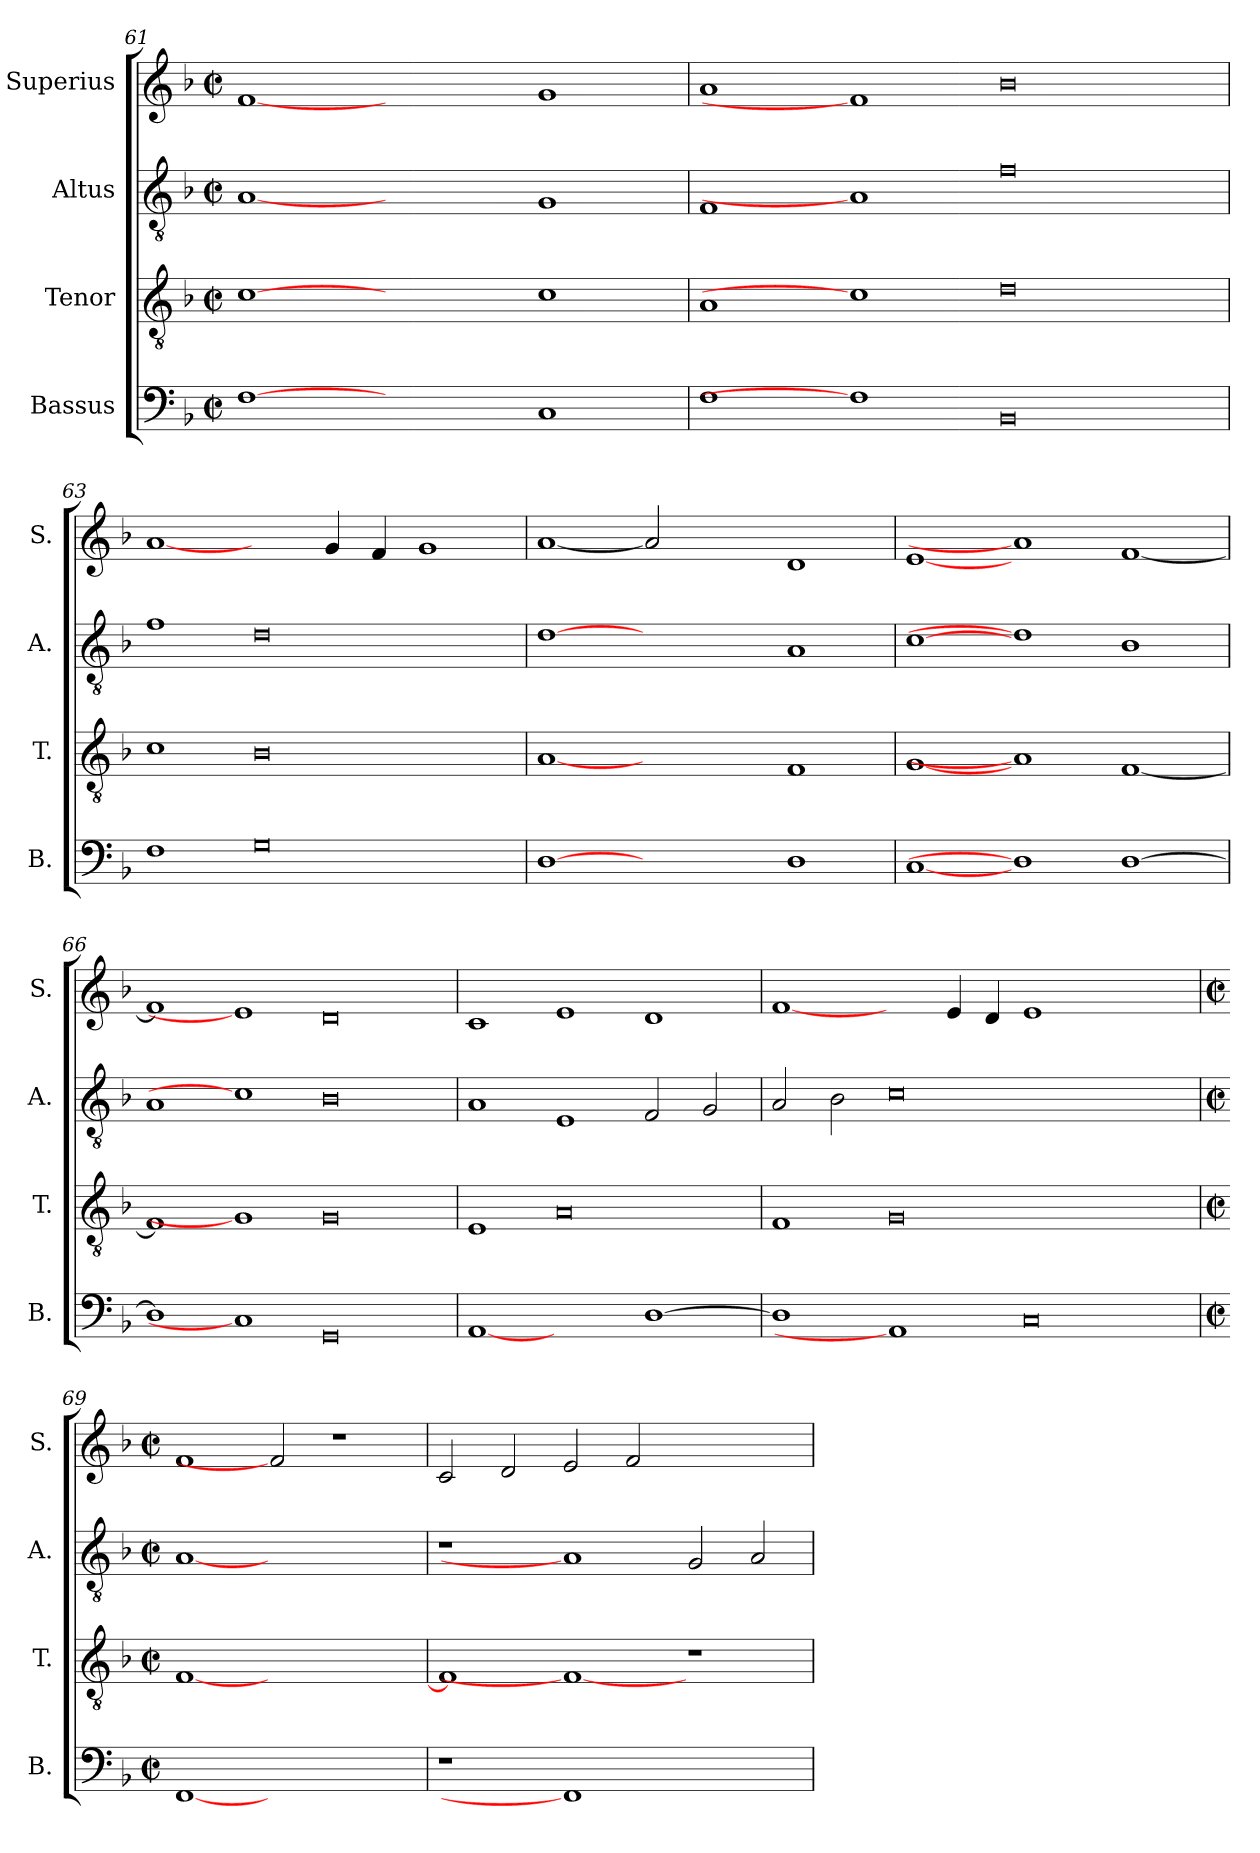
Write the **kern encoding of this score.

**kern	**kern	**kern	**kern
*part4	*part3	*part2	*part1
*staff4	*staff3	*staff2	*staff1
*I"Bassus	*I"Tenor	*I"Altus	*I"Superius
*I'B.	*I'T.	*I'A.	*I'S.
*clefF4	*clefGv2	*clefGv2	*clefG2
*	*ITrd7c12	*ITrd7c12	*
*k[b-]	*k[b-]	*k[b-]	*k[b-]
*F:	*F:	*F:	*F:
*M2/2	*M2/2	*M2/2	*M2/2
*met(c|)	*met(c|)	*met(c|)	*met(c|)
=61	=61	=61	=61
[1Fi	[1Ci	[1AAi	[1fi
1ryy	1ryy	1ryy	1ryy
1Ci	1Ci	1GGi	1gi
!!LO:PB:g=z
=62	=62	=62	=62
1Fi	1AAi	1FFi	1ai
1Fi]	1Ci]	1AAi]	1fi]
0BB-i	0Di	0Fi	0b-i
=63	=63	=63	=63
1Fi	1Ci	1Fi	[1ai
0Gi	0BB-i	0Di	2ryy
.	.	.	4gi/
.	.	.	4fi/
.	.	.	1gi
=64	=64	=64	=64
[1Di	[1AAi	[1Di	[1ai
1ryy	1ryy	1ryy	2ai]
.	.	.	2ryy
1Di	1FFi	1AAi	1di
=65	=65	=65	=65
[1Ci	[1GGi	[1Ci	[1ei
1Di]	1AAi]	1Di]	1ai]
[>1Di	[<1FFi	1BB-i	[<1fi
=66	=66	=66	=66
1Di]	1FFi]	1AAi	1fi]
1Ci]	1GGi]	1Ci]	1ei]
0GGi	0GGi	0BB-i	0di
!!LO:LB:g=z
=67	=67	=67	=67
[1AAi	1EEi	1AAi	1ci
1ryy	0AAi	1EEi	1ei
[>1Di	.	2FFi/	1di
.	.	2GGi/	.
=68	=68	=68	=68
1Di]	1FFi	2AAi/	[1fi
.	.	2BB-i\	.
1AAi]	0GGi	0Ci	2ryy
.	.	.	4ei/
.	.	.	4di/
0Ci	.	.	1ei
.	1ryy	1ryy	1ryy
=69	=69	=69	=69
*M2/2	*M2/2	*M2/2	*M2/2
*met(c|)	*met(c|)	*met(c|)	*met(c|)
[1FFi	[<1FFi	[1AAi	1fi
1.ryy	1.ryy	1.ryy	2fi]
.	.	.	1r
=70	=70	=70	=70
!LO:N:vis=1	!	!	!
1r	1FFi]	1r	2ci/
.	.	.	2di/
1FFi]	1FFi_	1AAi]	2ei/
.	.	.	2fi/
1ryy	1r	2GGi/	1ryy
.	.	2AAi/	.
=	=	=	=
*-	*-	*-	*-
